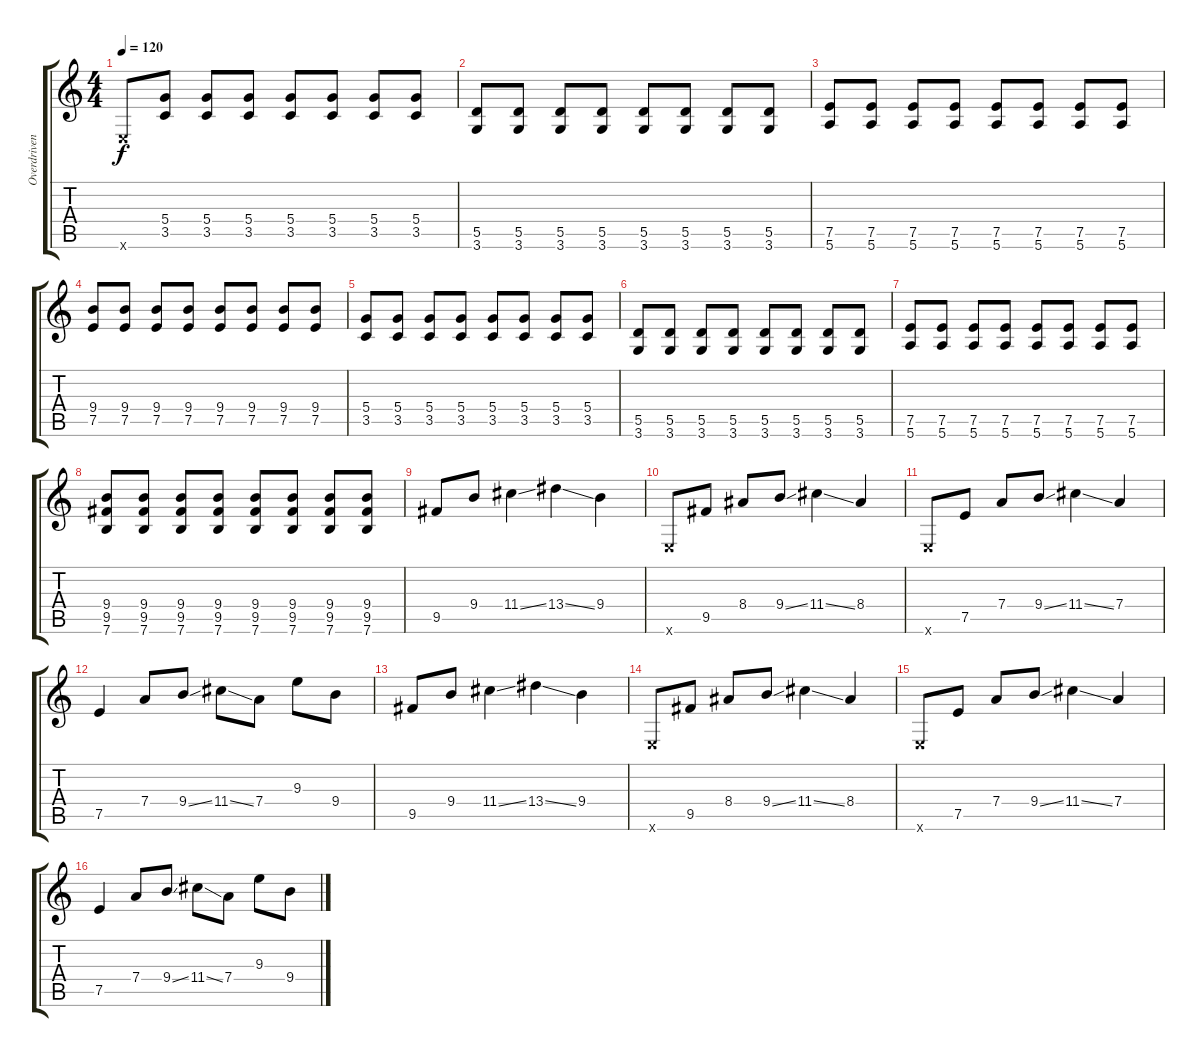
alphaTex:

\track ("Overdriven Guitar" "Overdriven") {instrument overdrivenguitar}
\staff {score tabs}
\tuning (E4 B3 G3 D3 A2 E2) {hide}
\ts (4 4)
\tempo 120
\clef g2
\ks c
0.6{x}.8{dy f} (5.4 3.5).8 (5.4 3.5).8 (5.4 3.5).8 (5.4 3.5).8 (5.4 3.5).8 (5.4 3.5).8 (5.4 3.5).8 |
(5.5 3.6).8 (5.5 3.6).8 (5.5 3.6).8 (5.5 3.6).8 (5.5 3.6).8 (5.5 3.6).8 (5.5 3.6).8 (5.5 3.6).8 |
(7.5 5.6).8 (7.5 5.6).8 (7.5 5.6).8 (7.5 5.6).8 (7.5 5.6).8 (7.5 5.6).8 (7.5 5.6).8 (7.5 5.6).8 |
(9.4 7.5).8 (9.4 7.5).8 (9.4 7.5).8 (9.4 7.5).8 (9.4 7.5).8 (9.4 7.5).8 (9.4 7.5).8 (9.4 7.5).8 |
(5.4 3.5).8 (5.4 3.5).8 (5.4 3.5).8 (5.4 3.5).8 (5.4 3.5).8 (5.4 3.5).8 (5.4 3.5).8 (5.4 3.5).8 |
(5.5 3.6).8 (5.5 3.6).8 (5.5 3.6).8 (5.5 3.6).8 (5.5 3.6).8 (5.5 3.6).8 (5.5 3.6).8 (5.5 3.6).8 |
(7.5 5.6).8 (7.5 5.6).8 (7.5 5.6).8 (7.5 5.6).8 (7.5 5.6).8 (7.5 5.6).8 (7.5 5.6).8 (7.5 5.6).8 |
(9.4 9.5 7.6).8 (9.4 9.5 7.6).8 (9.4 9.5 7.6).8 (9.4 9.5 7.6).8 (9.4 9.5 7.6).8 (9.4 9.5 7.6).8 (9.4 9.5 7.6).8 (9.4 9.5 7.6).8 |
9.5.8 9.4.8 11.4{ss}.4 13.4{ss}.4 9.4.4 |
0.6{x}.8 9.5.8 8.4.8 9.4{ss}.8 11.4{ss}.4 8.4.4 |
0.6{x}.8 7.5.8 7.4.8 9.4{ss}.8 11.4{ss}.4 7.4.4 |
7.5.4 7.4.8 9.4{ss}.8 11.4{ss}.8 7.4.8 9.3.8 9.4.8 |
9.5.8 9.4.8 11.4{ss}.4 13.4{ss}.4 9.4.4 |
0.6{x}.8 9.5.8 8.4.8 9.4{ss}.8 11.4{ss}.4 8.4.4 |
0.6{x}.8 7.5.8 7.4.8 9.4{ss}.8 11.4{ss}.4 7.4.4 |
7.5.4 7.4.8 9.4{ss}.8 11.4{ss}.8 7.4.8 9.3.8 9.4.8
